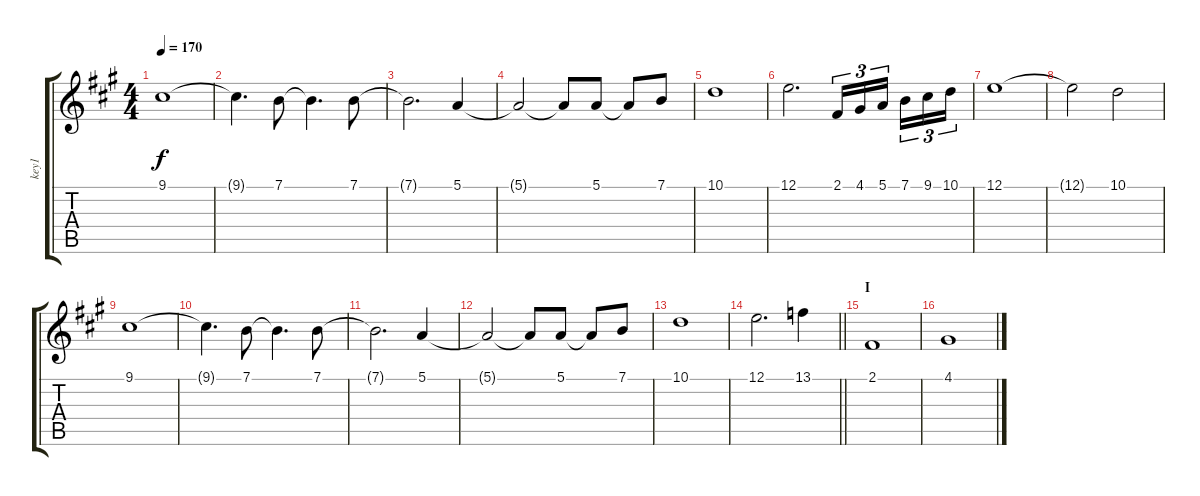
\track ("key1" "key1") {instrument stringensemble1}
\staff {score tabs}
\tuning (E4 B3 G3 D3 A2 E2) {hide}
\ts (4 4)
\tempo 170
\clef g2
\ks a
9.1.1{dy f} |
9.1{t}.4{d} 7.1.8 7.1{t}.4{d} 7.1.8 |
7.1{t}.2{d} 5.1.4 |
5.1{t}.2 5.1{t}.8 5.1.8 5.1{t}.8 7.1.8 |
10.1.1 |
12.1.2{d} 2.1.16{tu (3 2)} 4.1.16{tu (3 2)} 5.1.16{tu (3 2) beam splitsecondary} 7.1.16{tu (3 2)} 9.1.16{tu (3 2)} 10.1.16{tu (3 2)} |
12.1.1 |
12.1{t}.2 10.1.2 |
9.1.1 |
9.1{t}.4{d} 7.1.8 7.1{t}.4{d} 7.1.8 |
7.1{t}.2{d} 5.1.4 |
5.1{t}.2 5.1{t}.8 5.1.8 5.1{t}.8 7.1.8 |
10.1.1 |
\barLineRight lightlight
12.1.2{d} 13.1.4 |
\section ("" "I")
2.1.1 |
4.1.1
